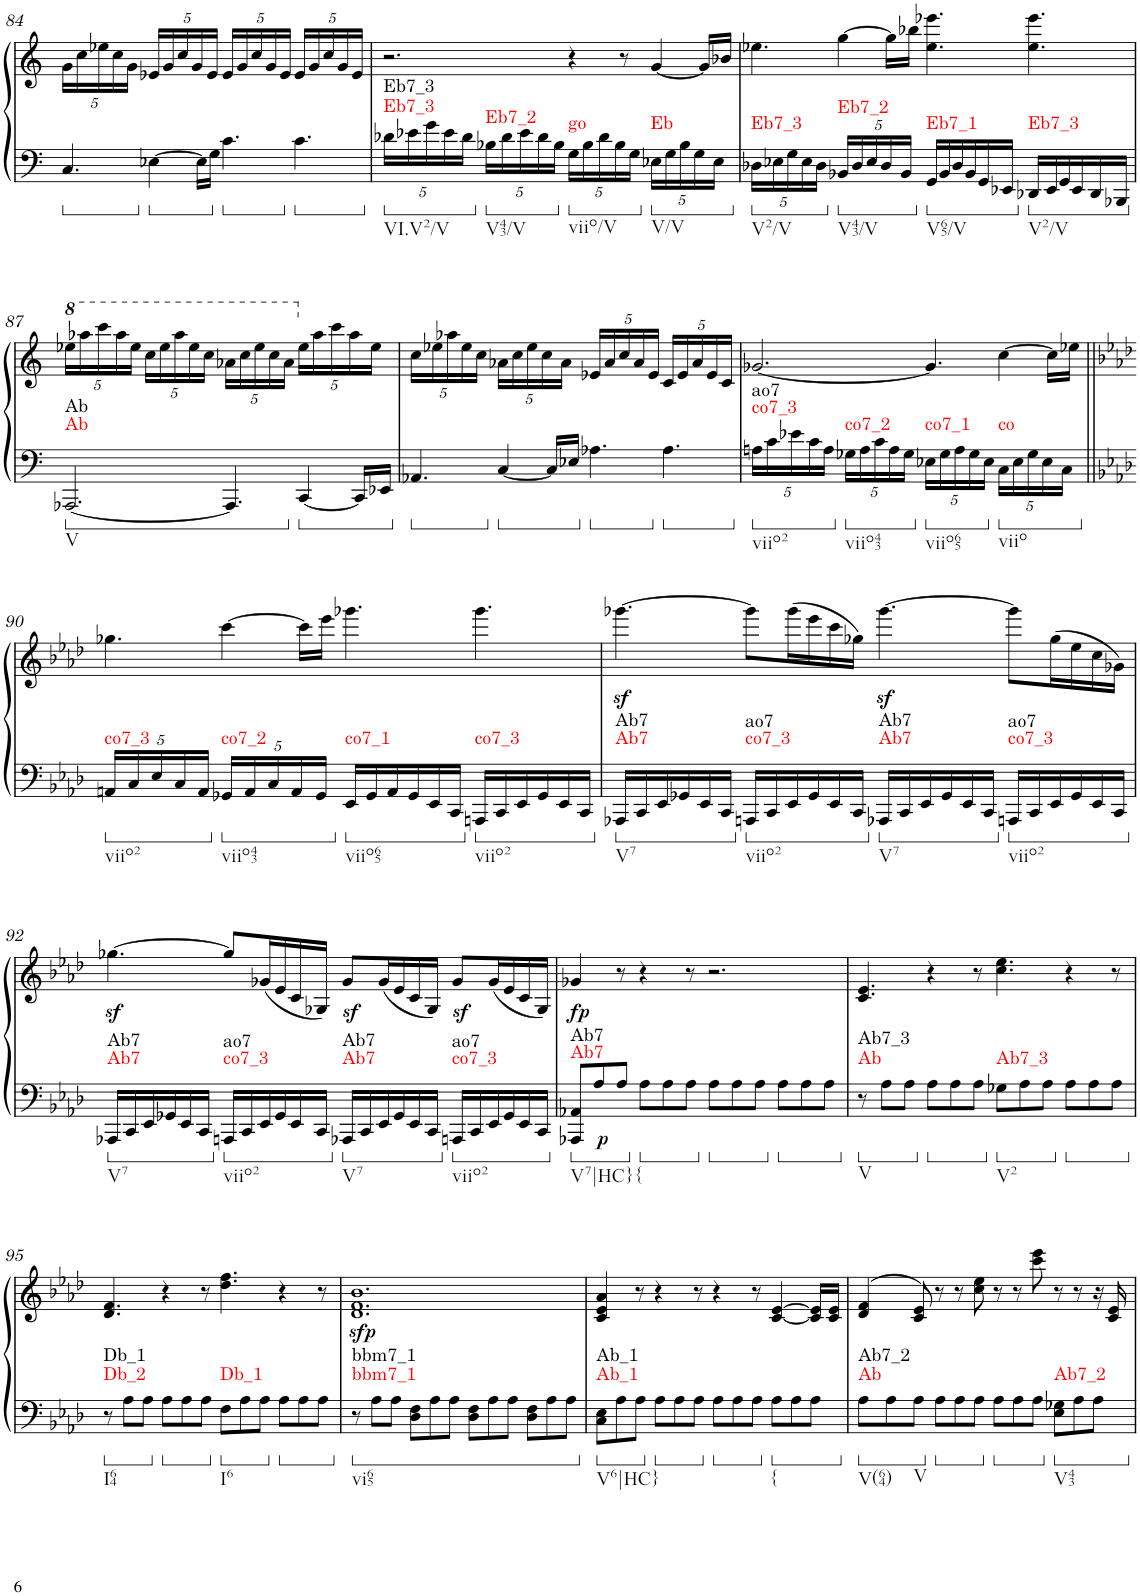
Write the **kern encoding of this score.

**kern	**kern	**dynam	**harte
*part1	*part1	*part1	*part1
*staff2	*staff1	*staff1/2	*
*I"Piano	*	*	*
*I'Pno.	*	*	*
!!LO:PB:g=z
*clefF4	*clefF4	*	*
*k[]	*k[]	*	*
*M12/8	*M12/8	*	*
*	*Xbrackettup	*	*
=84	=84	=84	=84
4.C/	40%3g\LL	.	.
.	40%3cc\	.	.
.	40%3ee-X\	.	.
.	40%3cc\	.	.
.	40%3g\JJ	.	.
[4E-X\	40%3e-X/LL	.	.
.	40%3g/	.	.
.	40%3cc/	.	.
.	40%3g/	.	.
16E-\LL]	.	.	.
.	40%3e-/JJ	.	.
16G\JJ	.	.	.
4.c\	40%3e-/LL	.	.
.	40%3g/	.	.
.	40%3cc/	.	.
.	40%3g/	.	.
.	40%3e-/JJ	.	.
4.c\	40%3e-/LL	.	.
.	40%3g/	.	.
.	40%3cc/	.	.
.	40%3g/	.	.
.	40%3e-/JJ	.	.
=85	=85	=85	=85
*Xbrackettup	*	*	*
!	!	!	!LO:H:n=1:kt=Eb7_3
!	!	!	!LO:H:n=2:kt=Eb7_3
*	*^	*	*
40%3d-X\LL	2.r	4.ryy	.	N N
40%3e-X\	.	.	.	.
40%3g\	.	.	.	.
40%3e-\	.	.	.	.
40%3d-\JJ	.	.	.	.
!	!	!	!	!LO:H:kt=Eb7_2
40%3B-X\LL	.	1ryy	.	N
40%3d-\	.	.	.	.
40%3e-\	.	.	.	.
40%3d-\	.	.	.	.
40%3B-\JJ	.	.	.	.
!	!	!	!	!LO:H:kt=go
40%3G\LL	4r	.	.	N
40%3B-\	.	.	.	.
40%3d-\	.	.	.	.
40%3B-\	.	.	.	.
.	8r	.	.	.
40%3G\JJ	.	.	.	.
!	!	!	!	!LO:H:kt=Eb
40%3E-X\LL	[4g/	.	.	N
40%3G\	.	.	.	.
40%3B-\	.	.	.	.
40%3G\	.	.	.	.
.	16g/LL]	8ryy	.	.
40%3E-\JJ	.	.	.	.
.	16b-X/JJ	.	.	.
=86	=86	=86	=86	=86
!	!	!	!	!LO:H:kt=Eb7_3
*	*v	*v	*	*
40%3D-X\LL	4.ee-X\	.	N
40%3E-X\	.	.	.
40%3G\	.	.	.
40%3E-\	.	.	.
40%3D-\JJ	.	.	.
!	!	!	!LO:H:kt=Eb7_2
40%3BB-X/LL	[4gg\	.	N
40%3D-/	.	.	.
40%3E-/	.	.	.
40%3D-/	.	.	.
.	16gg\LL]	.	.
40%3BB-/JJ	.	.	.
.	16bb-X\JJ	.	.
!	!	!	!LO:H:kt=Eb7_1
16GG/LL	4.ee-\ 4.eee-X\	.	N
16BB-/	.	.	.
16D-/	.	.	.
16BB-/	.	.	.
16GG/	.	.	.
16EE-X/JJ	.	.	.
!	!	!	!LO:H:kt=Eb7_3
16DD-X/LL	4.ee-\ 4.eee-\	.	N
16EE-/	.	.	.
16GG/	.	.	.
16EE-/	.	.	.
16DD-/	.	.	.
16BBB-X/JJ	.	.	.
!!LO:LB:g=z
=87	=87	=87	=87
*	*8va	*	*
!	!	!	!LO:H:n=1:kt=Ab
!	!	!	!LO:H:n=2:kt=Ab
[2.AAA-X/	40%3eee-X\LL	.	N N
.	40%3aaa-X\	.	.
.	40%3cccc\	.	.
.	40%3aaa-\	.	.
.	40%3eee-\JJ	.	.
.	40%3ccc\LL	.	.
.	40%3eee-\	.	.
.	40%3aaa-\	.	.
.	40%3eee-\	.	.
.	40%3ccc\JJ	.	.
4.AAA-/]	40%3aa-X\LL	.	.
.	40%3ccc\	.	.
.	40%3eee-\	.	.
.	40%3ccc\	.	.
.	40%3aa-\JJ	.	.
*	*X8va	*	*
[4CC/	40%3ee-\LL	.	.
.	40%3aa-\	.	.
.	40%3ccc\	.	.
.	40%3aa-\	.	.
16CC/LL]	.	.	.
.	40%3ee-\JJ	.	.
16EE-X/JJ	.	.	.
=88	=88	=88	=88
4.AA-X/	40%3cc\LL	.	.
.	40%3ee-X\	.	.
.	40%3aa-X\	.	.
.	40%3ee-\	.	.
.	40%3cc\JJ	.	.
[4C/	40%3a-X\LL	.	.
.	40%3cc\	.	.
.	40%3ee-\	.	.
.	40%3cc\	.	.
16C/LL]	.	.	.
.	40%3a-\JJ	.	.
16E-X/JJ	.	.	.
4.A-X\	40%3e-X/LL	.	.
.	40%3a-/	.	.
.	40%3cc/	.	.
.	40%3a-/	.	.
.	40%3e-/JJ	.	.
4.A-\	40%3c/LL	.	.
.	40%3e-/	.	.
.	40%3a-/	.	.
.	40%3e-/	.	.
.	40%3c/JJ	.	.
=89	=89	=89	=89
!	!	!	!LO:H:n=1:kt=co7_3
!	!	!	!LO:H:n=2:kt=ao7
*	*^	*	*
40%3An\LL	[2.g-X/	4.ryy	.	N N
40%3c\	.	.	.	.
40%3e-X\	.	.	.	.
40%3c\	.	.	.	.
40%3A\JJ	.	.	.	.
!	!	!	!	!LO:H:kt=co7_2
40%3G-X\LL	.	1ryy	.	N
40%3A\	.	.	.	.
40%3c\	.	.	.	.
40%3A\	.	.	.	.
40%3G-\JJ	.	.	.	.
!	!	!	!	!LO:H:kt=co7_1
40%3E-X\LL	4.g-/]	.	.	N
40%3G-\	.	.	.	.
40%3A\	.	.	.	.
40%3G-\	.	.	.	.
40%3E-\JJ	.	.	.	.
!	!	!	!	!LO:H:kt=co
40%3C\LL	[4cc\	.	.	N
40%3E-\	.	.	.	.
40%3G-\	.	.	.	.
40%3E-\	.	.	.	.
.	16cc\LL]	8ryy	.	.
40%3C\JJ	.	.	.	.
.	16ee-X\JJ	.	.	.
*	*v	*v	*	*
!!LO:LB:g=z
=90||	=90||	=90||	=90||
*k[b-e-a-d-]	*k[b-e-a-d-]	*	*
*	*^	*	*
!	!	!	!	!LO:H:kt=co7_3
*	*v	*v	*	*
40%3AAn/LL	4.gg-X\	.	N
40%3C/	.	.	.
40%3E-/	.	.	.
40%3C/	.	.	.
40%3AA/JJ	.	.	.
!	!	!	!LO:H:kt=co7_2
40%3GG-X/LL	[4ccc\	.	N
40%3AA/	.	.	.
40%3C/	.	.	.
40%3AA/	.	.	.
.	16ccc\LL]	.	.
40%3GG-/JJ	.	.	.
.	16eee-\JJ	.	.
!	!	!	!LO:H:kt=co7_1
16EE-/LL	4.ggg-X\	.	N
16GG-/	.	.	.
16AA/	.	.	.
16GG-/	.	.	.
16EE-/	.	.	.
16CC/JJ	.	.	.
!	!	!	!LO:H:kt=co7_3
16AAAn/LL	4.ggg-\	.	N
16CC/	.	.	.
16EE-/	.	.	.
16GG-/	.	.	.
16EE-/	.	.	.
16CC/JJ	.	.	.
=91	=91	=91	=91
!	!	!	!LO:H:n=1:kt=Ab7
!	!	!	!LO:H:n=2:kt=Ab7
16AAA-X/LL	[4.ggg-Xz<\	.	N N
16CC/	.	.	.
16EE-/	.	.	.
16GG-X/	.	.	.
16EE-/	.	.	.
16CC/JJ	.	.	.
!	!	!	!LO:H:n=1:kt=co7_3
!	!	!	!LO:H:n=2:kt=ao7
16AAAn/LL	8ggg-\L]	.	N N
16CC/	.	.	.
16EE-/	(16ggg-\L	.	.
16GG-/	16eee-\	.	.
16EE-/	16ccc\	.	.
16CC/JJ	16gg-X\JJ)	.	.
!	!	!	!LO:H:n=1:kt=Ab7
!	!	!	!LO:H:n=2:kt=Ab7
16AAA-X/LL	[4.ggg-z<\	.	N N
16CC/	.	.	.
16EE-/	.	.	.
16GG-/	.	.	.
16EE-/	.	.	.
16CC/JJ	.	.	.
!	!	!	!LO:H:n=1:kt=co7_3
!	!	!	!LO:H:n=2:kt=ao7
16AAAn/LL	8ggg-\L]	.	N N
16CC/	.	.	.
16EE-/	(16gg-\L	.	.
16GG-/	16ee-\	.	.
16EE-/	16cc\	.	.
16CC/JJ	16g-X\JJ)	.	.
!!LO:LB:g=z
=92	=92	=92	=92
!	!	!	!LO:H:n=1:kt=Ab7
!	!	!	!LO:H:n=2:kt=Ab7
16AAA-X/LL	[4.gg-Xz<\	.	N N
16CC/	.	.	.
16EE-/	.	.	.
16GG-X/	.	.	.
16EE-/	.	.	.
16CC/JJ	.	.	.
!	!	!	!LO:H:n=1:kt=co7_3
!	!	!	!LO:H:n=2:kt=ao7
16AAAn/LL	8gg-/L]	.	N N
16CC/	.	.	.
16EE-/	(16g-X/L	.	.
16GG-/	16e-/	.	.
16EE-/	16c/	.	.
16CC/JJ	16G-X/JJ)	.	.
!	!	!	!LO:H:n=1:kt=Ab7
!	!	!	!LO:H:n=2:kt=Ab7
16AAA-X/LL	8g-z</L	.	N N
16CC/	.	.	.
16EE-/	(16g-/L	.	.
16GG-/	16e-/	.	.
16EE-/	16c/	.	.
16CC/JJ	16G-/JJ)	.	.
!	!	!	!LO:H:n=1:kt=co7_3
!	!	!	!LO:H:n=2:kt=ao7
16AAAn/LL	8g-z</L	.	N N
16CC/	.	.	.
16EE-/	(16g-/L	.	.
16GG-/	16e-/	.	.
16EE-/	16c/	.	.
16CC/JJ	16G-/JJ)	.	.
=93	=93	=93	=93
!	!	!LO:DY:b	!LO:H:n=1:kt=Ab7
!	!	!	!LO:H:n=2:kt=Ab7
8AAA-X/ 8AA-X/L	4g-X/	fp	N N
!	!	!LO:DY:b=2	!
8A-/	.	p	.
8A-/J	8r	.	.
8A-\L	4r	.	.
8A-\	.	.	.
8A-\J	8r	.	.
8A-\L	2.r	.	.
8A-\	.	.	.
8A-\J	.	.	.
8A-\L	.	.	.
8A-\	.	.	.
8A-\J	.	.	.
=94	=94	=94	=94
!	!	!	!LO:H:n=1:kt=Ab
!	!	!	!LO:H:n=2:kt=Ab7_3
8r	4.c/ 4.e-/	.	N N
8A-\L	.	.	.
8A-\J	.	.	.
8A-\L	4r	.	.
8A-\	.	.	.
8A-\J	8r	.	.
!	!	!	!LO:H:kt=Ab7_3
8G-X\L	4.cc\ 4.ee-\	.	N
8A-\	.	.	.
8A-\J	.	.	.
8A-\L	4r	.	.
8A-\	.	.	.
8A-\J	8r	.	.
!!LO:LB:g=z
=95	=95	=95	=95
!	!	!	!LO:H:n=1:kt=Db_2
!	!	!	!LO:H:n=2:kt=Db_1
8r	4.d-/ 4.f/	.	N N
8A-\L	.	.	.
8A-\J	.	.	.
8A-\L	4r	.	.
8A-\	.	.	.
8A-\J	8r	.	.
!	!	!	!LO:H:kt=Db_1
8F\L	4.dd-\ 4.ff\	.	N
8A-\	.	.	.
8A-\J	.	.	.
8A-\L	4r	.	.
8A-\	.	.	.
8A-\J	8r	.	.
=96	=96	=96	=96
!	!	!LO:DY:b	!LO:H:n=1:kt=bbm7_1
!	!	!	!LO:H:n=2:kt=bbm7_1
8r	1.d- 1.f 1.b-	sfp	N N
8A-\L	.	.	.
8A-\J	.	.	.
8D-\ 8F\L	.	.	.
8A-\	.	.	.
8A-\J	.	.	.
8D-\ 8F\L	.	.	.
8A-\	.	.	.
8A-\J	.	.	.
8D-\ 8F\L	.	.	.
8A-\	.	.	.
8A-\J	.	.	.
=97	=97	=97	=97
!	!	!	!LO:H:n=1:kt=Ab_1
!	!	!	!LO:H:n=2:kt=Ab_1
8C\ 8E-\L	4c/ 4e-/ 4a-/	.	N N
8A-\	.	.	.
8A-\J	8r	.	.
8A-\L	4r	.	.
8A-\	.	.	.
8A-\J	8r	.	.
8A-\L	4r	.	.
8A-\	.	.	.
8A-\J	8r	.	.
!	!	!	!LO:H:kt={
8A-\L	[4c/ [4e-/	.	N
8A-\	.	.	.
8A-\J	16c/] 16e-/]LL	.	.
.	16c/ 16e-/JJ	.	.
=98	=98	=98	=98
!	!	!	!LO:H:n=1:kt=Ab
!	!	!	!LO:H:n=2:kt=Ab7_2
8A-\L	(>4d-/ 4f/	.	N N
8A-\	.	.	.
8A-\J	8c/ 8e-/)	.	.
8A-\L	8r	.	.
8A-\	8r	.	.
8A-\J	8cc\ 8ee-\	.	.
8A-\L	8r	.	.
8A-\	8r	.	.
8A-\J	8ccc\ 8eee-\	.	.
!	!	!	!LO:H:kt=Ab7_2
8E-\ 8G-X\L	8r	.	N
8A-\	8r	.	.
8A-\J	16r	.	.
.	16c/ 16e-/	.	.
=	=	=	=
*-	*-	*-	*-
